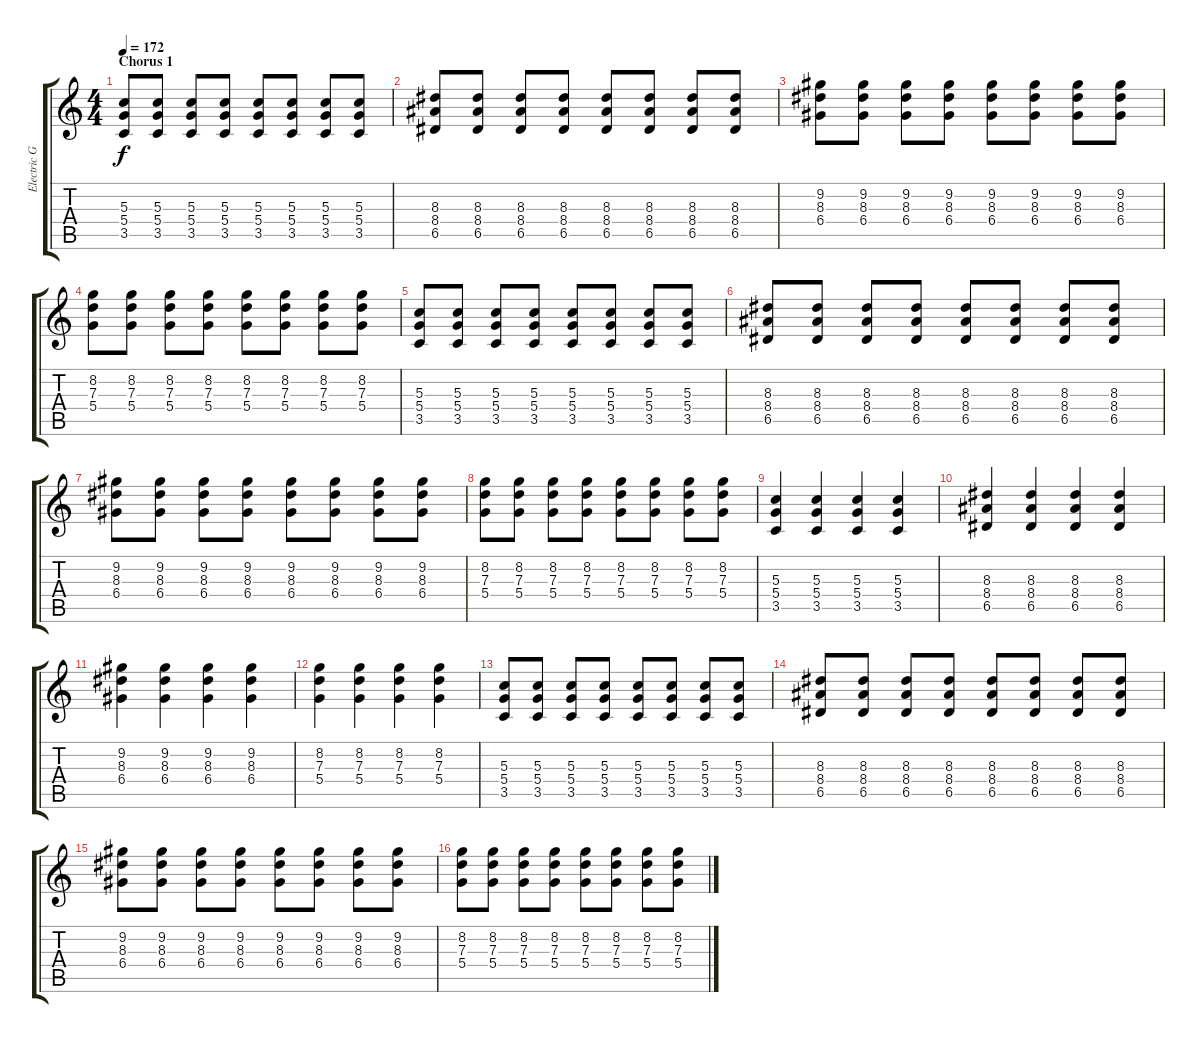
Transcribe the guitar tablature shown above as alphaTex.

\track ("Electric Guitar II" "Electric G") {instrument overdrivenguitar}
\staff {score tabs}
\tuning (E4 B3 G3 D3 A2 E2) {hide}
\ts (4 4)
\section ("" "Chorus 1")
\tempo 172
\clef g2
\ks c
(5.3 5.4 3.5).8{dy f} (5.3 5.4 3.5).8 (5.3 5.4 3.5).8 (5.3 5.4 3.5).8 (5.3 5.4 3.5).8 (5.3 5.4 3.5).8 (5.3 5.4 3.5).8 (5.3 5.4 3.5).8 |
(8.3 8.4 6.5).8 (8.3 8.4 6.5).8 (8.3 8.4 6.5).8 (8.3 8.4 6.5).8 (8.3 8.4 6.5).8 (8.3 8.4 6.5).8 (8.3 8.4 6.5).8 (8.3 8.4 6.5).8 |
(9.2 8.3 6.4).8 (9.2 8.3 6.4).8 (9.2 8.3 6.4).8 (9.2 8.3 6.4).8 (9.2 8.3 6.4).8 (9.2 8.3 6.4).8 (9.2 8.3 6.4).8 (9.2 8.3 6.4).8 |
(8.2 7.3 5.4).8 (8.2 7.3 5.4).8 (8.2 7.3 5.4).8 (8.2 7.3 5.4).8 (8.2 7.3 5.4).8 (8.2 7.3 5.4).8 (8.2 7.3 5.4).8 (8.2 7.3 5.4).8 |
(5.3 5.4 3.5).8 (5.3 5.4 3.5).8 (5.3 5.4 3.5).8 (5.3 5.4 3.5).8 (5.3 5.4 3.5).8 (5.3 5.4 3.5).8 (5.3 5.4 3.5).8 (5.3 5.4 3.5).8 |
(8.3 8.4 6.5).8 (8.3 8.4 6.5).8 (8.3 8.4 6.5).8 (8.3 8.4 6.5).8 (8.3 8.4 6.5).8 (8.3 8.4 6.5).8 (8.3 8.4 6.5).8 (8.3 8.4 6.5).8 |
(9.2 8.3 6.4).8 (9.2 8.3 6.4).8 (9.2 8.3 6.4).8 (9.2 8.3 6.4).8 (9.2 8.3 6.4).8 (9.2 8.3 6.4).8 (9.2 8.3 6.4).8 (9.2 8.3 6.4).8 |
(8.2 7.3 5.4).8 (8.2 7.3 5.4).8 (8.2 7.3 5.4).8 (8.2 7.3 5.4).8 (8.2 7.3 5.4).8 (8.2 7.3 5.4).8 (8.2 7.3 5.4).8 (8.2 7.3 5.4).8 |
(5.3 5.4 3.5).4 (5.3 5.4 3.5).4 (5.3 5.4 3.5).4 (5.3 5.4 3.5).4 |
(8.3 8.4 6.5).4 (8.3 8.4 6.5).4 (8.3 8.4 6.5).4 (8.3 8.4 6.5).4 |
(9.2 8.3 6.4).4 (9.2 8.3 6.4).4 (9.2 8.3 6.4).4 (9.2 8.3 6.4).4 |
(8.2 7.3 5.4).4 (8.2 7.3 5.4).4 (8.2 7.3 5.4).4 (8.2 7.3 5.4).4 |
(5.3 5.4 3.5).8 (5.3 5.4 3.5).8 (5.3 5.4 3.5).8 (5.3 5.4 3.5).8 (5.3 5.4 3.5).8 (5.3 5.4 3.5).8 (5.3 5.4 3.5).8 (5.3 5.4 3.5).8 |
(8.3 8.4 6.5).8 (8.3 8.4 6.5).8 (8.3 8.4 6.5).8 (8.3 8.4 6.5).8 (8.3 8.4 6.5).8 (8.3 8.4 6.5).8 (8.3 8.4 6.5).8 (8.3 8.4 6.5).8 |
(9.2 8.3 6.4).8 (9.2 8.3 6.4).8 (9.2 8.3 6.4).8 (9.2 8.3 6.4).8 (9.2 8.3 6.4).8 (9.2 8.3 6.4).8 (9.2 8.3 6.4).8 (9.2 8.3 6.4).8 |
(8.2 7.3 5.4).8 (8.2 7.3 5.4).8 (8.2 7.3 5.4).8 (8.2 7.3 5.4).8 (8.2 7.3 5.4).8 (8.2 7.3 5.4).8 (8.2 7.3 5.4).8 (8.2 7.3 5.4).8
